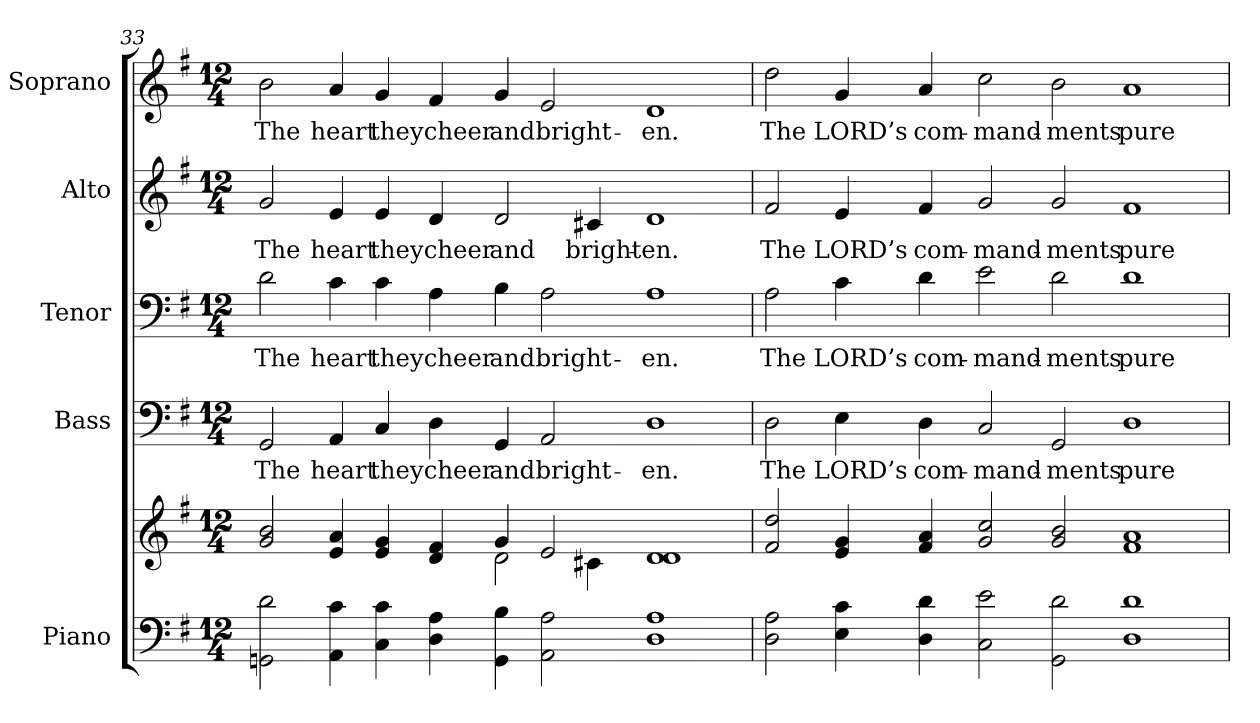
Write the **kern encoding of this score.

**kern	**kern	**kern	**text	**kern	**text	**kern	**text	**kern	**text
*part5	*part5	*part4	*part4	*part3	*part3	*part2	*part2	*part1	*part1
*staff6	*staff5	*staff4	*staff4	*staff3	*staff3	*staff2	*staff2	*staff1	*staff1
*I"Piano	*	*I"Bass	*	*I"Tenor	*	*I"Alto	*	*I"Soprano	*
*I'Pno.	*	*I'B.	*	*I'T.	*	*I'A.	*	*I'S.	*
!!LO:PB:g=z
*clefF4	*clefG2	*clefF4	*	*clefF4	*	*clefG2	*	*clefG2	*
*k[f#]	*k[f#]	*k[f#]	*	*k[f#]	*	*k[f#]	*	*k[f#]	*
*G:	*G:	*G:	*	*G:	*	*G:	*	*G:	*
*M12/4	*M12/4	*M12/4	*	*M12/4	*	*M12/4	*	*M12/4	*
=33	=33	=33	=33	=33	=33	=33	=33	=33	=33
*	*^	*	*	*	*	*	*	*	*
!	!	!	!	!LO:LY:b:color=#000000	!	!	!	!	!	!
!	!	!	!	!	!	!LO:LY:b:color=#000000	!	!	!	!
!	!	!	!	!	!	!	!	!LO:LY:b:color=#000000	!	!
!	!	!	!	!	!	!	!	!	!	!LO:LY:b:color=#000000
2GGni\ 2di	2gi/ 2bi	1ryy	2GGi/	The	2di\	The	2gi/	The	2bi\	The
!	!	!	!	!LO:LY:b:color=#000000	!	!	!	!	!	!
!	!	!	!	!	!	!LO:LY:b:color=#000000	!	!	!	!
!	!	!	!	!	!	!	!	!LO:LY:b:color=#000000	!	!
!	!	!	!	!	!	!	!	!	!	!LO:LY:b:color=#000000
4AAi\ 4ci	4ei/ 4ai	.	4AAi/	heart	4ci\	heart	4ei/	heart	4ai/	heart
!	!	!	!	!LO:LY:b:color=#000000	!	!	!	!	!	!
!	!	!	!	!	!	!LO:LY:b:color=#000000	!	!	!	!
!	!	!	!	!	!	!	!	!LO:LY:b:color=#000000	!	!
!	!	!	!	!	!	!	!	!	!	!LO:LY:b:color=#000000
4Ci\ 4ci	4ei/ 4gi	.	4Ci/	they	4ci\	they	4ei/	they	4gi/	they
!	!	!	!	!LO:LY:b:color=#000000	!	!	!	!	!	!
!	!	!	!	!	!	!LO:LY:b:color=#000000	!	!	!	!
!	!	!	!	!	!	!	!	!LO:LY:b:color=#000000	!	!
!	!	!	!	!	!	!	!	!	!	!LO:LY:b:color=#000000
4Di\ 4Ai	4di/ 4f#i	4ryy	4Di\	cheer	4Ai\	cheer	4di/	cheer	4f#i/	cheer
!	!	!	!	!LO:LY:b:color=#000000	!	!	!	!	!	!
!	!	!	!	!	!	!LO:LY:b:color=#000000	!	!	!	!
!	!	!	!	!	!	!	!	!LO:LY:b:color=#000000	!	!
!	!	!	!	!	!	!	!	!	!	!LO:LY:b:color=#000000
4GGi\ 4Bi	4gi/	2di\	4GGi/	and	4Bi\	and	2di/	and	4gi/	and
!	!	!	!	!LO:LY:b:color=#000000	!	!	!	!	!	!
!	!	!	!	!	!	!LO:LY:b:color=#000000	!	!	!	!
!	!	!	!	!	!	!	!	!	!	!LO:LY:b:color=#000000
2AAi\ 2Ai	2ei/	.	2AAi/	bright-	2Ai\	bright-	.	.	2ei/	bright-
!	!	!	!	!	!	!	!	!LO:LY:b:color=#000000	!	!
.	.	4c#Xi\	.	.	.	.	4c#Xi/	bright-	.	.
!	!	!	!	!LO:LY:b:color=#000000	!	!	!	!	!	!
!	!	!	!	!	!	!LO:LY:b:color=#000000	!	!	!	!
!	!	!	!	!	!	!	!	!LO:LY:b:color=#000000	!	!
!	!	!	!	!	!	!	!	!	!	!LO:LY:b:color=#000000
1Di 1Ai	1di 1di	1ryy	1Di	-en.	1Ai	-en.	1di	-en.	1di	-en.
*	*v	*v	*	*	*	*	*	*	*	*
=34	=34	=34	=34	=34	=34	=34	=34	=34	=34
*	*^	*	*	*	*	*	*	*	*
!	!	!	!	!LO:LY:b:color=#000000	!	!	!	!	!	!
*	*v	*v	*	*	*	*	*	*	*	*
*	*^	*	*	*	*	*	*	*	*
!	!	!	!	!	!	!LO:LY:b:color=#000000	!	!	!	!
*	*v	*v	*	*	*	*	*	*	*	*
*	*^	*	*	*	*	*	*	*	*
!	!	!	!	!	!	!	!	!LO:LY:b:color=#000000	!	!
*	*v	*v	*	*	*	*	*	*	*	*
*	*^	*	*	*	*	*	*	*	*
!	!	!	!	!	!	!	!	!	!	!LO:LY:b:color=#000000
*	*v	*v	*	*	*	*	*	*	*	*
2Di\ 2Ai	2f#i/ 2ddi	2Di\	The	2Ai\	The	2f#i/	The	2ddi\	The
!	!	!	!LO:LY:b:color=#000000	!	!	!	!	!	!
!	!	!	!	!	!LO:LY:b:color=#000000	!	!	!	!
!	!	!	!	!	!	!	!LO:LY:b:color=#000000	!	!
!	!	!	!	!	!	!	!	!	!LO:LY:b:color=#000000
4Ei\ 4ci	4ei/ 4gi	4Ei\	LORD’s	4ci\	LORD’s	4ei/	LORD’s	4gi/	LORD’s
!	!	!	!LO:LY:b:color=#000000	!	!	!	!	!	!
!	!	!	!	!	!LO:LY:b:color=#000000	!	!	!	!
!	!	!	!	!	!	!	!LO:LY:b:color=#000000	!	!
!	!	!	!	!	!	!	!	!	!LO:LY:b:color=#000000
4Di\ 4di	4f#i/ 4ai	4Di\	com-	4di\	com-	4f#i/	com-	4ai/	com-
!	!	!	!LO:LY:b:color=#000000	!	!	!	!	!	!
!	!	!	!	!	!LO:LY:b:color=#000000	!	!	!	!
!	!	!	!	!	!	!	!LO:LY:b:color=#000000	!	!
!	!	!	!	!	!	!	!	!	!LO:LY:b:color=#000000
2Ci\ 2ei	2gi/ 2cci	2Ci/	-mand-	2ei\	-mand-	2gi/	-mand-	2cci\	-mand-
!	!	!	!LO:LY:b:color=#000000	!	!	!	!	!	!
!	!	!	!	!	!LO:LY:b:color=#000000	!	!	!	!
!	!	!	!	!	!	!	!LO:LY:b:color=#000000	!	!
!	!	!	!	!	!	!	!	!	!LO:LY:b:color=#000000
2GGi\ 2di	2gi/ 2bi	2GGi/	-ments	2di\	-ments	2gi/	-ments	2bi\	-ments
!	!	!	!LO:LY:b:color=#000000	!	!	!	!	!	!
!	!	!	!	!	!LO:LY:b:color=#000000	!	!	!	!
!	!	!	!	!	!	!	!LO:LY:b:color=#000000	!	!
!	!	!	!	!	!	!	!	!	!LO:LY:b:color=#000000
1Di 1di	1f#i 1ai	1Di	pure	1di	pure	1f#i	pure	1ai	pure
=	=	=	=	=	=	=	=	=	=
*-	*-	*-	*-	*-	*-	*-	*-	*-	*-
